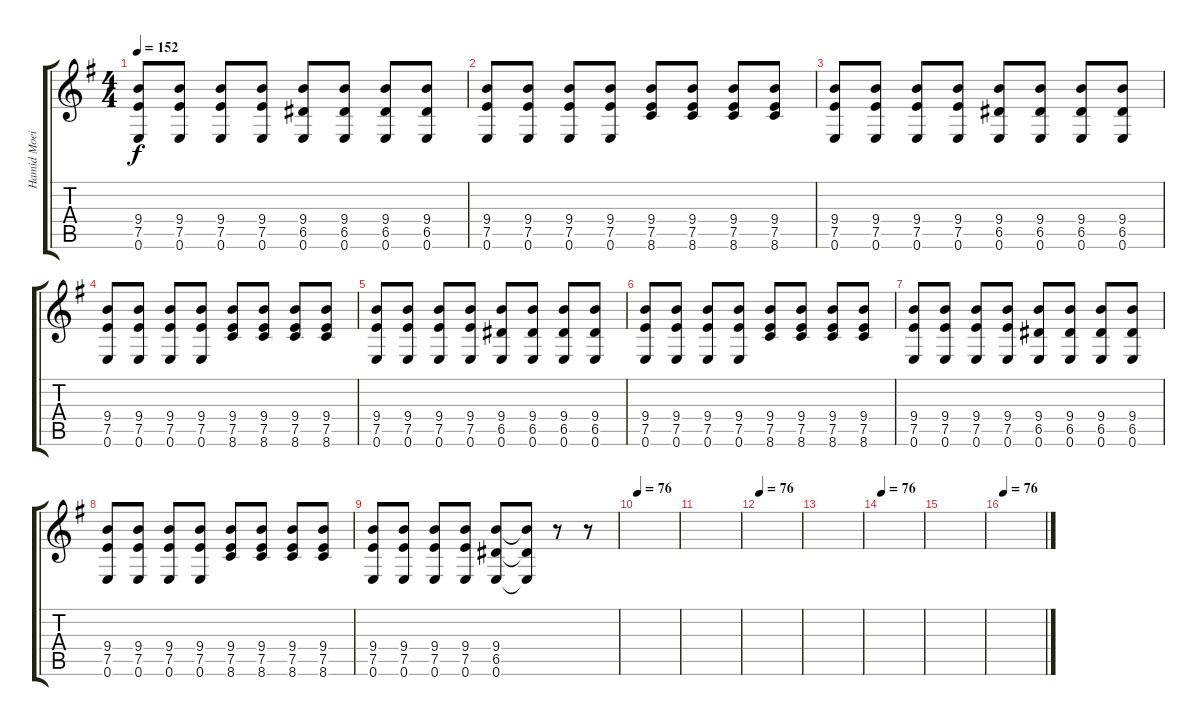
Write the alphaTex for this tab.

\track ("Hamid Moeini" "Hamid Moei") {instrument distortionguitar}
\staff {score tabs}
\tuning (E4 B3 G3 D3 A2 E2) {hide}
\ts (4 4)
\tempo 152
\clef g2
\ks eminor
(9.4 7.5 0.6).8{dy f} (9.4 7.5 0.6).8 (9.4 7.5 0.6).8 (9.4 7.5 0.6).8 (9.4 6.5 0.6).8 (9.4 6.5 0.6).8 (9.4 6.5 0.6).8 (9.4 6.5 0.6).8 |
(9.4 7.5 0.6).8 (9.4 7.5 0.6).8 (9.4 7.5 0.6).8 (9.4 7.5 0.6).8 (9.4 7.5 8.6).8 (9.4 7.5 8.6).8 (9.4 7.5 8.6).8 (9.4 7.5 8.6).8 |
(9.4 7.5 0.6).8 (9.4 7.5 0.6).8 (9.4 7.5 0.6).8 (9.4 7.5 0.6).8 (9.4 6.5 0.6).8 (9.4 6.5 0.6).8 (9.4 6.5 0.6).8 (9.4 6.5 0.6).8 |
(9.4 7.5 0.6).8 (9.4 7.5 0.6).8 (9.4 7.5 0.6).8 (9.4 7.5 0.6).8 (9.4 7.5 8.6).8 (9.4 7.5 8.6).8 (9.4 7.5 8.6).8 (9.4 7.5 8.6).8 |
(9.4 7.5 0.6).8 (9.4 7.5 0.6).8 (9.4 7.5 0.6).8 (9.4 7.5 0.6).8 (9.4 6.5 0.6).8 (9.4 6.5 0.6).8 (9.4 6.5 0.6).8 (9.4 6.5 0.6).8 |
(9.4 7.5 0.6).8 (9.4 7.5 0.6).8 (9.4 7.5 0.6).8 (9.4 7.5 0.6).8 (9.4 7.5 8.6).8 (9.4 7.5 8.6).8 (9.4 7.5 8.6).8 (9.4 7.5 8.6).8 |
(9.4 7.5 0.6).8 (9.4 7.5 0.6).8 (9.4 7.5 0.6).8 (9.4 7.5 0.6).8 (9.4 6.5 0.6).8 (9.4 6.5 0.6).8 (9.4 6.5 0.6).8 (9.4 6.5 0.6).8 |
(9.4 7.5 0.6).8 (9.4 7.5 0.6).8 (9.4 7.5 0.6).8 (9.4 7.5 0.6).8 (9.4 7.5 8.6).8 (9.4 7.5 8.6).8 (9.4 7.5 8.6).8 (9.4 7.5 8.6).8 |
(9.4 7.5 0.6).8 (9.4 7.5 0.6).8 (9.4 7.5 0.6).8 (9.4 7.5 0.6).8 (9.4 6.5 0.6).8 (9.4{t} 6.5{t} 0.6{t}).8 r.8 r.8 |
\tempo 76
|
|
\tempo 76
|
|
\tempo 76
|
|
\tempo 76
